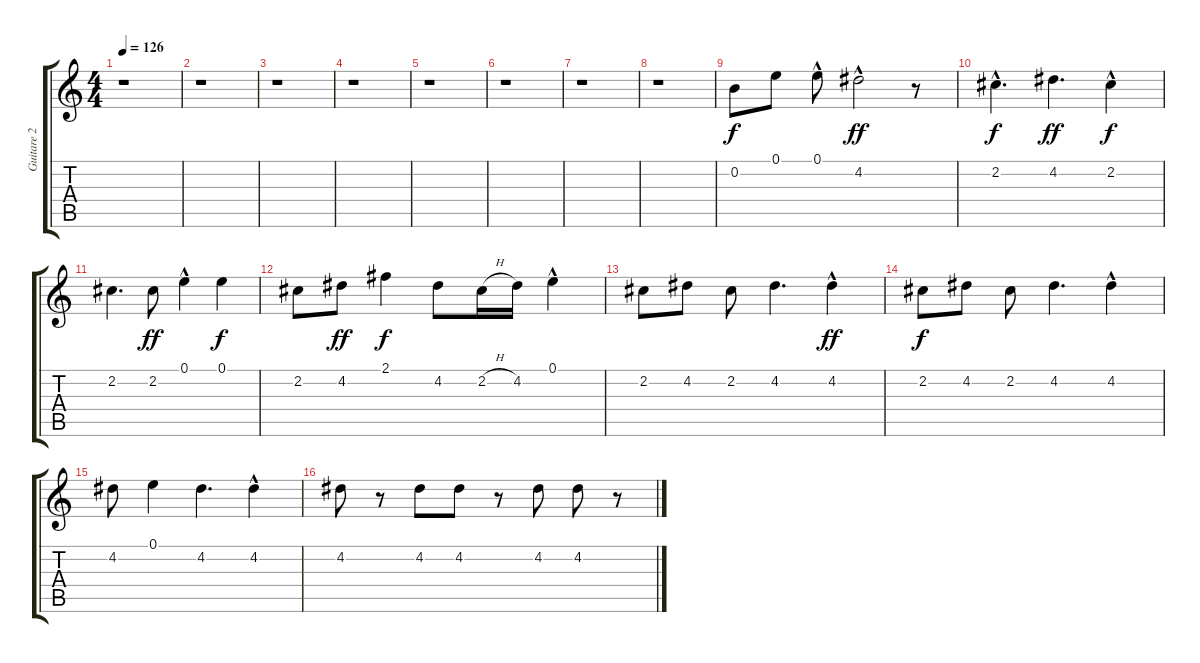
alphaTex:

\track ("Guitare 2 (Solo)" "Guitare 2 ") {instrument electricguitarclean}
\staff {score tabs}
\tuning (E4 B3 G3 D3 A2 E2) {hide}
\ts (4 4)
\tempo 126
\clef g2
\ks c
r.1{dy f} |
r.1 |
r.1 |
r.1 |
r.1 |
r.1 |
r.1 |
r.1 |
0.2.8 0.1.8 0.1{hac}.8 4.2{hac}.2{dy ff} r.8 |
2.2{hac}.4{d dy f} 4.2.4{d dy ff} 2.2{hac}.4{dy f} |
2.2.4{d} 2.2.8{dy ff} 0.1{hac}.4 0.1.4{dy f} |
2.2.8 4.2.8{dy ff} 2.1.4{dy f} 4.2.8 2.2{h}.16 4.2.16 0.1{hac}.4 |
2.2.8 4.2.8 2.2.8 4.2.4{d} 4.2{hac}.4{dy ff} |
2.2.8{dy f} 4.2.8 2.2.8 4.2.4{d} 4.2{hac}.4 |
4.2.8 0.1.4 4.2.4{d} 4.2{hac}.4 |
4.2.8 r.8 4.2.8 4.2.8 r.8 4.2.8 4.2.8 r.8
